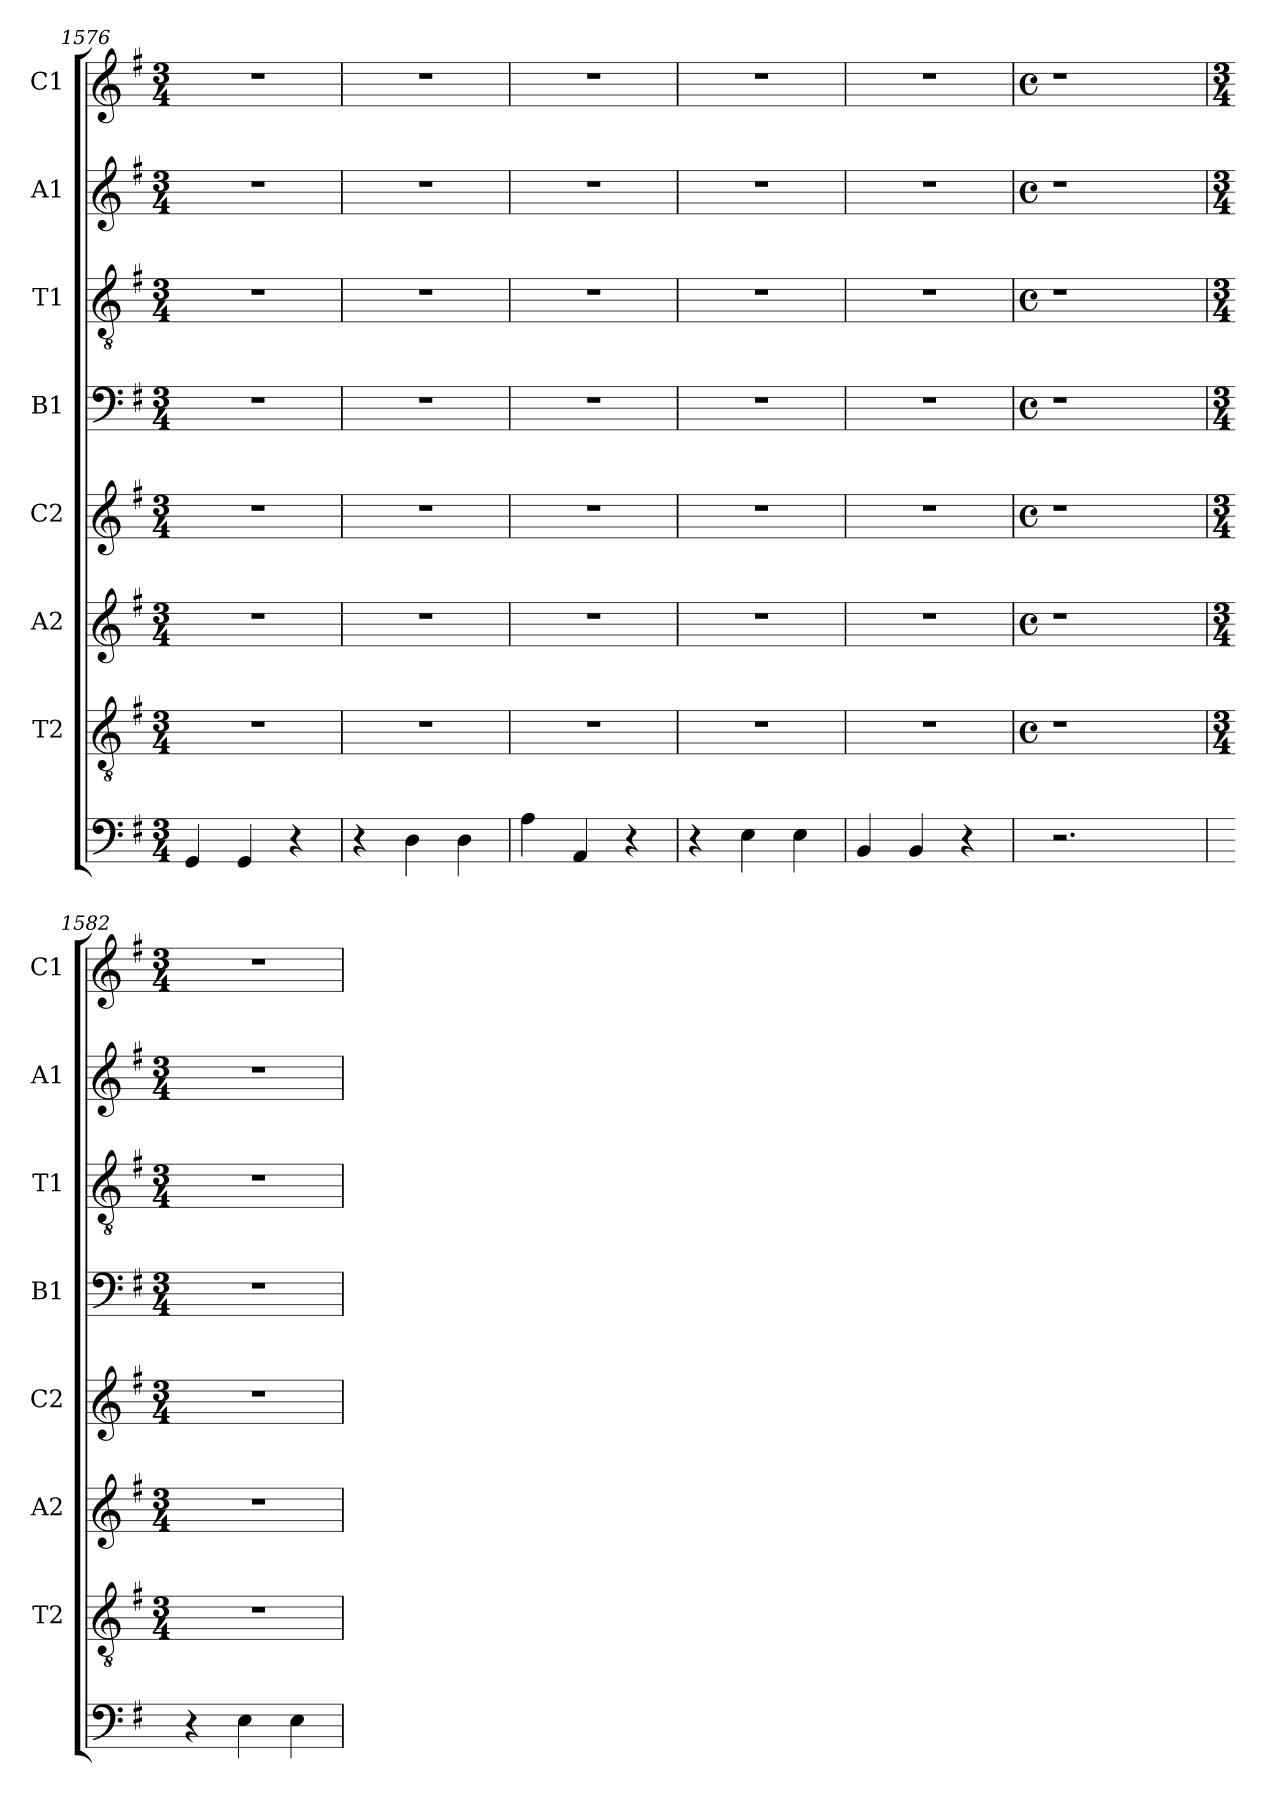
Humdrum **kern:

**kern	**kern	**kern	**kern	**kern	**kern	**kern	**kern
*part8	*part7	*part6	*part5	*part4	*part3	*part2	*part1
*staff8	*staff7	*staff6	*staff5	*staff4	*staff3	*staff2	*staff1
*	*I"T2	*I"A2	*I"C2	*I"B1	*I"T1	*I"A1	*I"C1
*	*I'T2	*I'A2	*I'C2	*I'B1	*I'T1	*I'A1	*I'C1
*clefF4	*clefGv2	*clefG2	*clefG2	*clefF4	*clefGv2	*clefG2	*clefG2
*k[f#]	*k[f#]	*k[f#]	*k[f#]	*k[f#]	*k[f#]	*k[f#]	*k[f#]
*G:	*G:	*G:	*G:	*G:	*G:	*G:	*G:
*M3/4	*M3/4	*M3/4	*M3/4	*M3/4	*M3/4	*M3/4	*M3/4
=1576	=1576	=1576	=1576	=1576	=1576	=1576	=1576
4GG/	2.r	2.r	2.r	2.r	2.r	2.r	2.r
4GG/	.	.	.	.	.	.	.
4r	.	.	.	.	.	.	.
=1577	=1577	=1577	=1577	=1577	=1577	=1577	=1577
4r	2.r	2.r	2.r	2.r	2.r	2.r	2.r
4D\	.	.	.	.	.	.	.
4D\	.	.	.	.	.	.	.
!!LO:LB:g=z
=1578	=1578	=1578	=1578	=1578	=1578	=1578	=1578
4A\	2.r	2.r	2.r	2.r	2.r	2.r	2.r
4AA/	.	.	.	.	.	.	.
4r	.	.	.	.	.	.	.
=1579	=1579	=1579	=1579	=1579	=1579	=1579	=1579
4r	2.r	2.r	2.r	2.r	2.r	2.r	2.r
4E\	.	.	.	.	.	.	.
4E\	.	.	.	.	.	.	.
=1580	=1580	=1580	=1580	=1580	=1580	=1580	=1580
4BB/	2.r	2.r	2.r	2.r	2.r	2.r	2.r
4BB/	.	.	.	.	.	.	.
4r	.	.	.	.	.	.	.
=1581	=1581	=1581	=1581	=1581	=1581	=1581	=1581
*	*M4/4	*M4/4	*M4/4	*M4/4	*M4/4	*M4/4	*M4/4
*	*met(c)	*met(c)	*met(c)	*met(c)	*met(c)	*met(c)	*met(c)
2.r	1r	1r	1r	1r	1r	1r	1r
4ryy	.	.	.	.	.	.	.
=1582	=1582	=1582	=1582	=1582	=1582	=1582	=1582
*	*M3/4	*M3/4	*M3/4	*M3/4	*M3/4	*M3/4	*M3/4
4r	2.r	2.r	2.r	2.r	2.r	2.r	2.r
4E\	.	.	.	.	.	.	.
4E\	.	.	.	.	.	.	.
=	=	=	=	=	=	=	=
*-	*-	*-	*-	*-	*-	*-	*-
